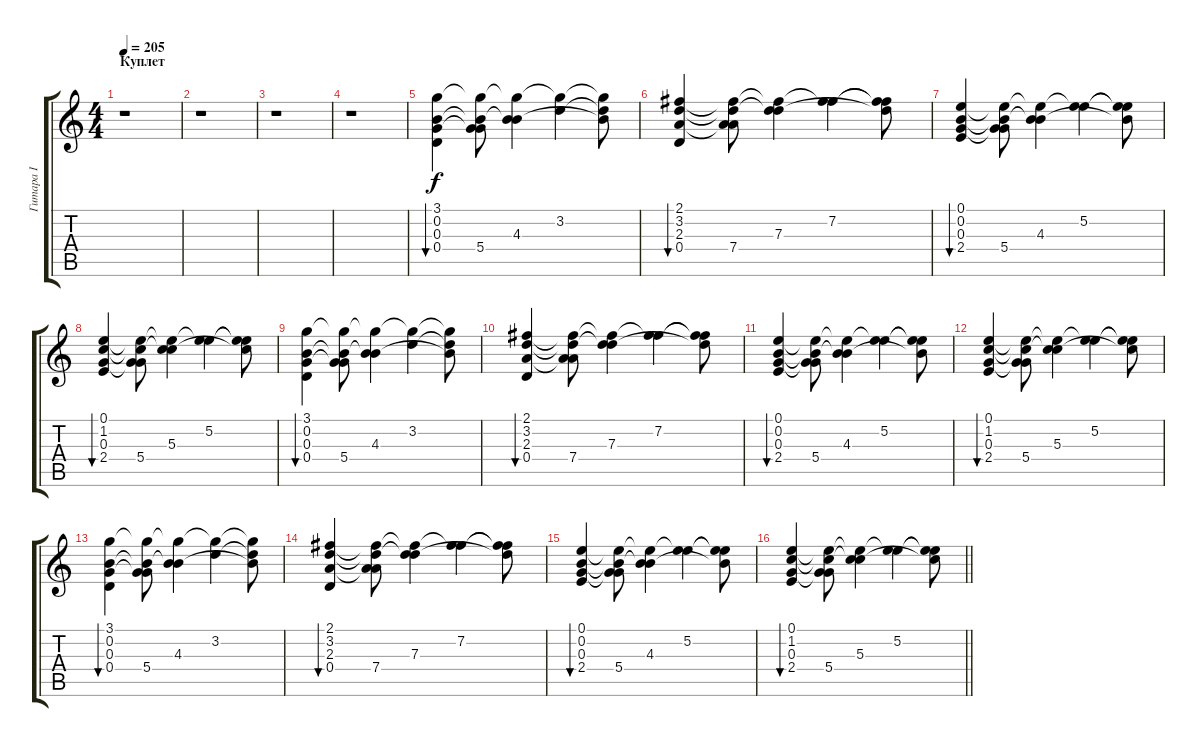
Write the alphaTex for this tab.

\track ("Гитара I" "Гитара I") {instrument electricguitarjazz}
\staff {score tabs}
\tuning (E4 B3 G3 D3 A2 E2) {hide}
\ts (4 4)
\section ("" "Куплет")
\tempo 205
\clef g2
\ks c
r.1{dy f} |
r.1 |
r.1 |
r.1 |
(3.1 0.2 0.3 0.4).4{bu 60} (3.1{t} 0.2{t} 0.3{t} 5.4).8 (3.1{t} 0.2{t} 4.3).4 (3.1{t} 3.2).4 (3.1{t} 3.2{t} 4.3{t}).8 |
(2.1 3.2 2.3 0.4).4{bu 60} (2.1{t} 3.2{t} 2.3{t} 7.4).8 (2.1{t} 3.2{t} 7.3).4 (2.1{t} 7.2).4 (2.1{t} 7.2{t} 7.3{t}).8 |
(0.1 0.2 0.3 2.4).4{bu 60} (0.1{t} 0.2{t} 0.3{t} 5.4).8 (0.1{t} 0.2{t} 4.3).4 (0.1{t} 5.2).4 (0.1{t} 5.2{t} 4.3{t}).8 |
(0.1 1.2 0.3 2.4).4{bu 60} (0.1{t} 1.2{t} 0.3{t} 5.4).8 (0.1{t} 1.2{t} 5.3).4 (0.1{t} 5.2).4 (0.1{t} 5.2{t} 5.3{t}).8 |
(3.1 0.2 0.3 0.4).4{bu 60} (3.1{t} 0.2{t} 0.3{t} 5.4).8 (3.1{t} 0.2{t} 4.3).4 (3.1{t} 3.2).4 (3.1{t} 3.2{t} 4.3{t}).8 |
(2.1 3.2 2.3 0.4).4{bu 60} (2.1{t} 3.2{t} 2.3{t} 7.4).8 (2.1{t} 3.2{t} 7.3).4 (2.1{t} 7.2).4 (2.1{t} 7.2{t} 7.3{t}).8 |
(0.1 0.2 0.3 2.4).4{bu 60} (0.1{t} 0.2{t} 0.3{t} 5.4).8 (0.1{t} 0.2{t} 4.3).4 (0.1{t} 5.2).4 (0.1{t} 5.2{t} 4.3{t}).8 |
(0.1 1.2 0.3 2.4).4{bu 60} (0.1{t} 1.2{t} 0.3{t} 5.4).8 (0.1{t} 1.2{t} 5.3).4 (0.1{t} 5.2).4 (0.1{t} 5.2{t} 5.3{t}).8 |
(3.1 0.2 0.3 0.4).4{bu 60} (3.1{t} 0.2{t} 0.3{t} 5.4).8 (3.1{t} 0.2{t} 4.3).4 (3.1{t} 3.2).4 (3.1{t} 3.2{t} 4.3{t}).8 |
(2.1 3.2 2.3 0.4).4{bu 60} (2.1{t} 3.2{t} 2.3{t} 7.4).8 (2.1{t} 3.2{t} 7.3).4 (2.1{t} 7.2).4 (2.1{t} 7.2{t} 7.3{t}).8 |
(0.1 0.2 0.3 2.4).4{bu 60} (0.1{t} 0.2{t} 0.3{t} 5.4).8 (0.1{t} 0.2{t} 4.3).4 (0.1{t} 5.2).4 (0.1{t} 5.2{t} 4.3{t}).8 |
\barLineRight lightlight
(0.1 1.2 0.3 2.4).4{bu 60} (0.1{t} 1.2{t} 0.3{t} 5.4).8 (0.1{t} 1.2{t} 5.3).4 (0.1{t} 5.2).4 (0.1{t} 5.2{t} 5.3{t}).8
